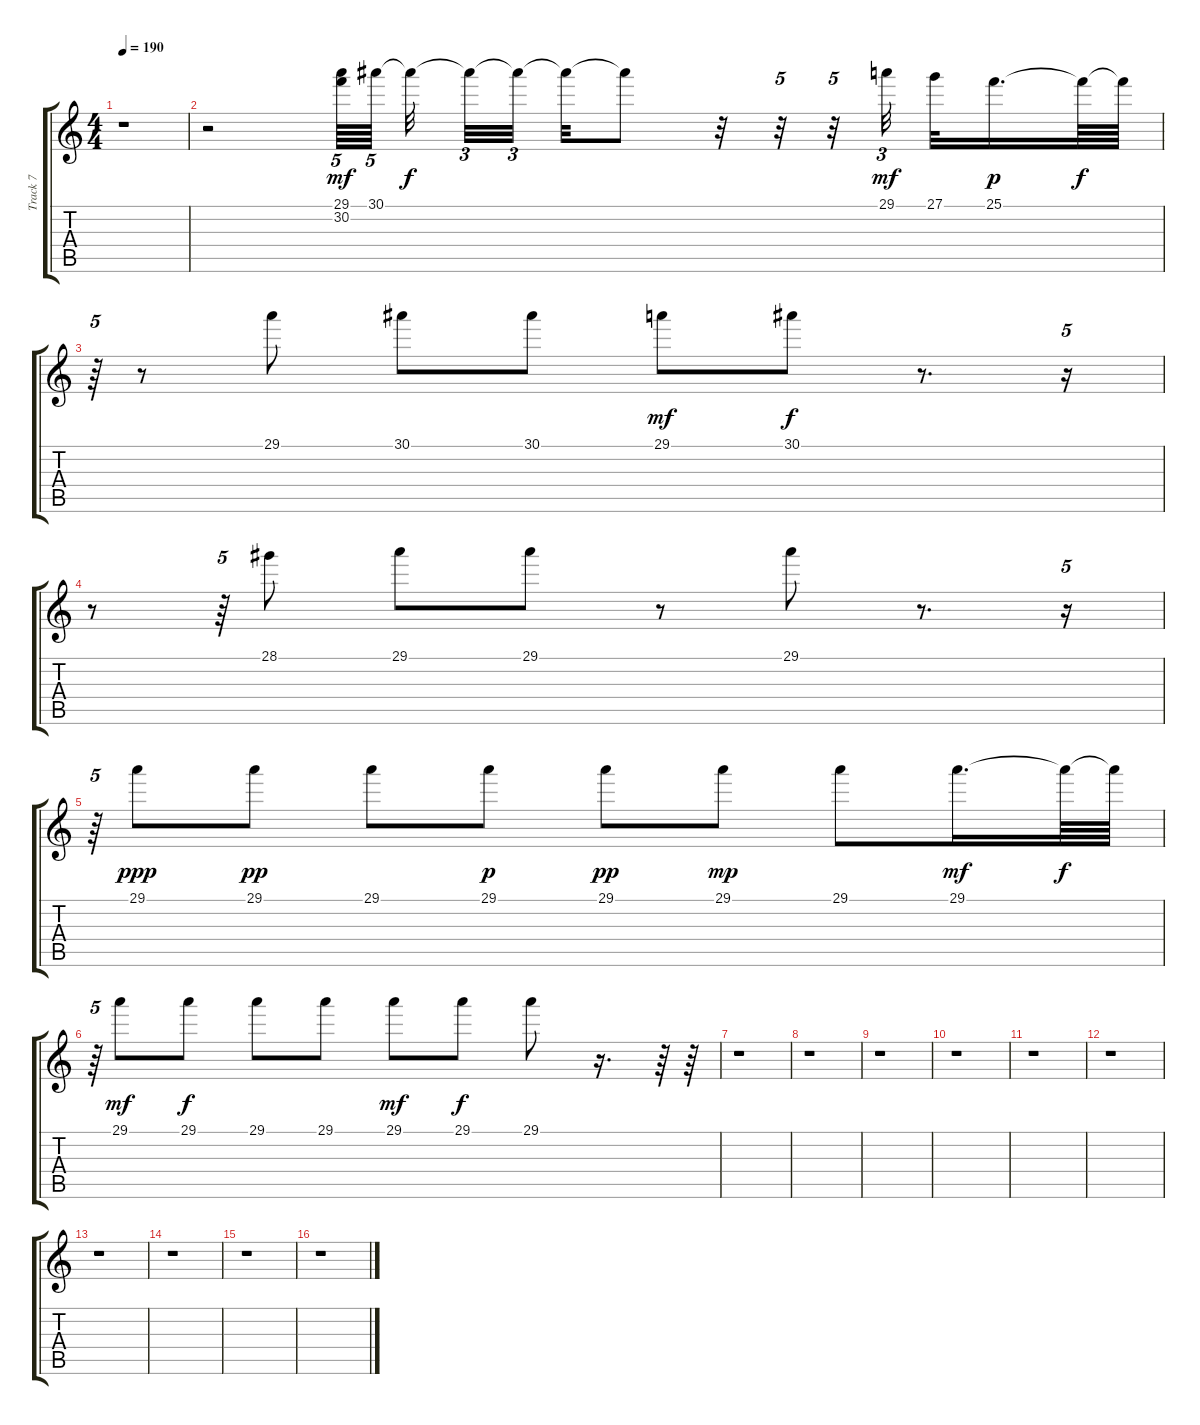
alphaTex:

\track ("Track 7" "Track 7") {instrument acousticgrandpiano}
\staff {score tabs}
\tuning (E4 B3 G3 D3 A2 E2) {hide}
\ts (4 4)
\tempo 190
\clef g2
\ks c
r.1{dy p} |
r.2 (29.1 30.2).64{tu (5 4) dy mf} 30.1.64{tu (5 4)} 30.1{t}.32{dy f} 30.1{t}.32{tu (3 2)} 30.1{t}.32{tu (3 2)} 30.1{t}.32 30.1{t}.8 r.32 r.32{tu (5 4)} r.32{tu (5 4)} 29.1.32{tu (3 2) dy mf} 27.1.32 25.1.16{d dy p} 25.1{t}.64{dy f} 25.1{t}.64 |
r.64{tu (5 4)} r.8 29.1.8 30.1.8 30.1.8 29.1.8{dy mf} 30.1.8{dy f} r.8{d} r.16{tu (5 4)} |
r.8 r.64{tu (5 4)} 28.1.8 29.1.8 29.1.8 r.8 29.1.8 r.8{d} r.16{tu (5 4)} |
r.64{tu (5 4)} 29.1.8{dy ppp} 29.1.8{dy pp} 29.1.8 29.1.8{dy p} 29.1.8{dy pp} 29.1.8{dy mp} 29.1.8 29.1.16{d dy mf} 29.1{t}.64{dy f} 29.1{t}.64 |
r.64{tu (5 4)} 29.1.8{dy mf} 29.1.8{dy f} 29.1.8 29.1.8 29.1.8{dy mf} 29.1.8{dy f} 29.1.8 r.16{d} r.64 r.64 |
r.1 |
r.1 |
r.1 |
r.1 |
r.1 |
r.1 |
r.1 |
r.1 |
r.1 |
r.1
